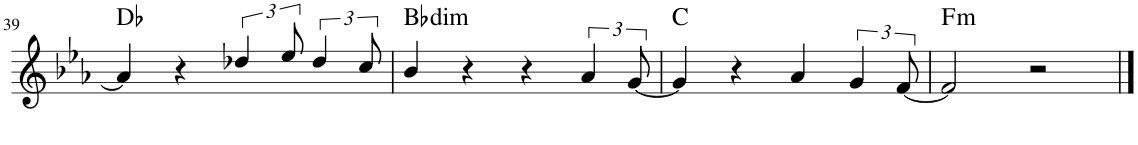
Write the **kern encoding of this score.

**kern	**harte
*part1	*part1
*staff1	*
*I"Piano	*
*I'Pno	*
!!LO:PB:g=z
*clefG2	*
*k[b-e-a-]	*
*M4/4	*
=39	=39
!	!LO:H:kt=N.C.
4a-/]	N
4r	.
6dd-X/	.
12ee-/	.
6dd-/	.
12cc/	.
=40	=40
!	!LO:H:kt=dim
4b-/	Bb:dim
4r	.
4r	.
6a-/	.
[12g/	.
=41	=41
!	!LO:H:kt=N.C.
4g/]	N
4r	.
4a-/	.
6g/	.
[12f/	.
=42	=42
!	!LO:H:kt=m
2f/]	F:min
2r	.
==	==
*-	*-
